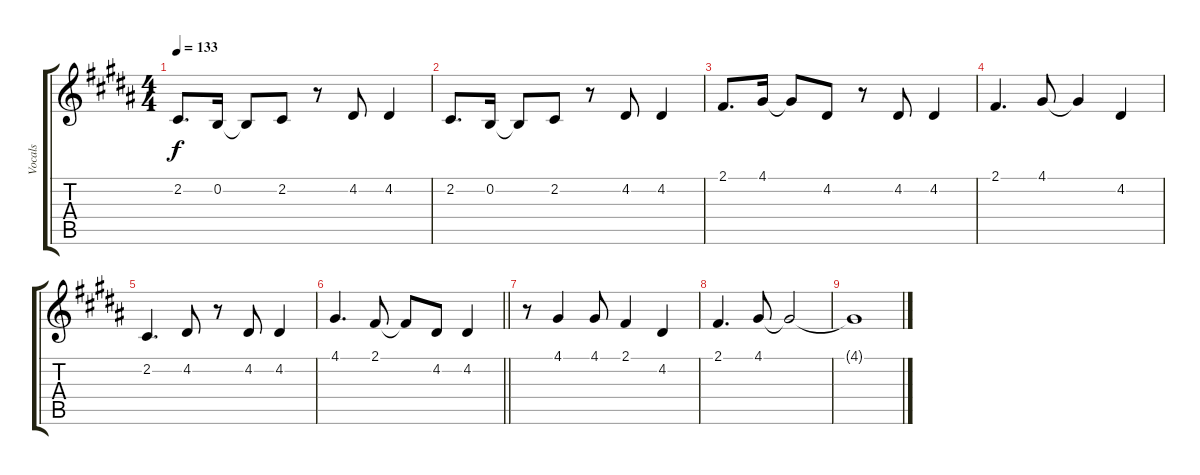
\track ("Vocals" "Vocals") {instrument clarinet}
\staff {score tabs}
\tuning (E4 B3 G3 D3 A2 E2) {hide}
\ts (4 4)
\tempo 133
\clef g2
\ks b
2.2.8{d dy f} 0.2.16 0.2{t}.8 2.2.8 r.8 4.2.8 4.2.4 |
2.2.8{d} 0.2.16 0.2{t}.8 2.2.8 r.8 4.2.8 4.2.4 |
2.1.8{d} 4.1.16 4.1{t}.8 4.2.8 r.8 4.2.8 4.2.4 |
2.1.4{d} 4.1.8 4.1{t}.4 4.2.4 |
2.2.4{d} 4.2.8 r.8 4.2.8 4.2.4 |
\barLineRight lightlight
4.1.4{d} 2.1.8 2.1{t}.8 4.2.8 4.2.4 |
r.8 4.1.4 4.1.8 2.1.4 4.2.4 |
2.1.4{d} 4.1.8 4.1{t}.2 |
4.1{t}.1
